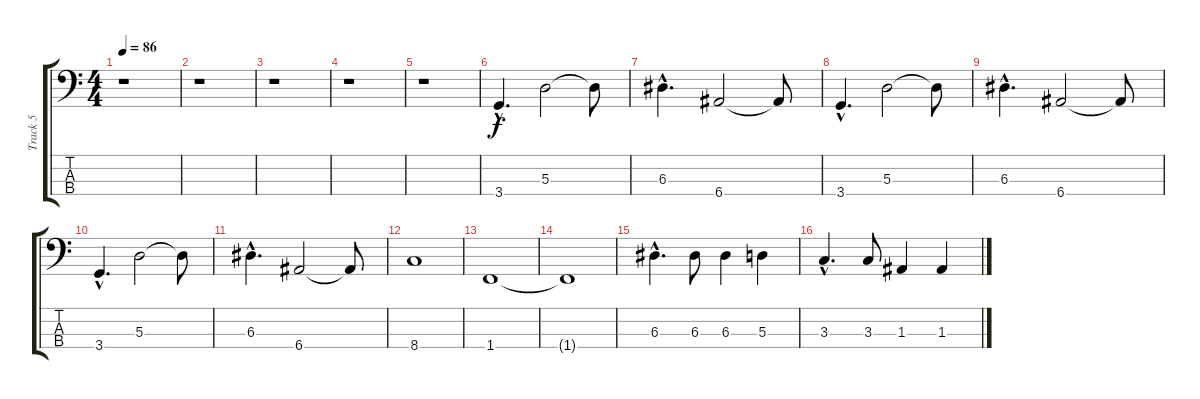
\track ("Track 5" "Track 5") {instrument electricbassfinger}
\staff {score tabs}
\tuning (G2 D2 A1 E1) {hide}
\ts (4 4)
\tempo 86
\clef f4
\ks c
r.1{dy f} |
r.1 |
r.1 |
r.1 |
r.1 |
3.4{hac}.4{d} 5.3.2 5.3{t}.8 |
6.3{hac}.4{d} 6.4.2 6.4{t}.8 |
3.4{hac}.4{d} 5.3.2 5.3{t}.8 |
6.3{hac}.4{d} 6.4.2 6.4{t}.8 |
3.4{hac}.4{d} 5.3.2 5.3{t}.8 |
6.3{hac}.4{d} 6.4.2 6.4{t}.8 |
8.4.1 |
1.4.1 |
1.4{t}.1 |
6.3{hac}.4{d} 6.3.8 6.3.4 5.3.4 |
3.3{hac}.4{d} 3.3.8 1.3.4 1.3.4
